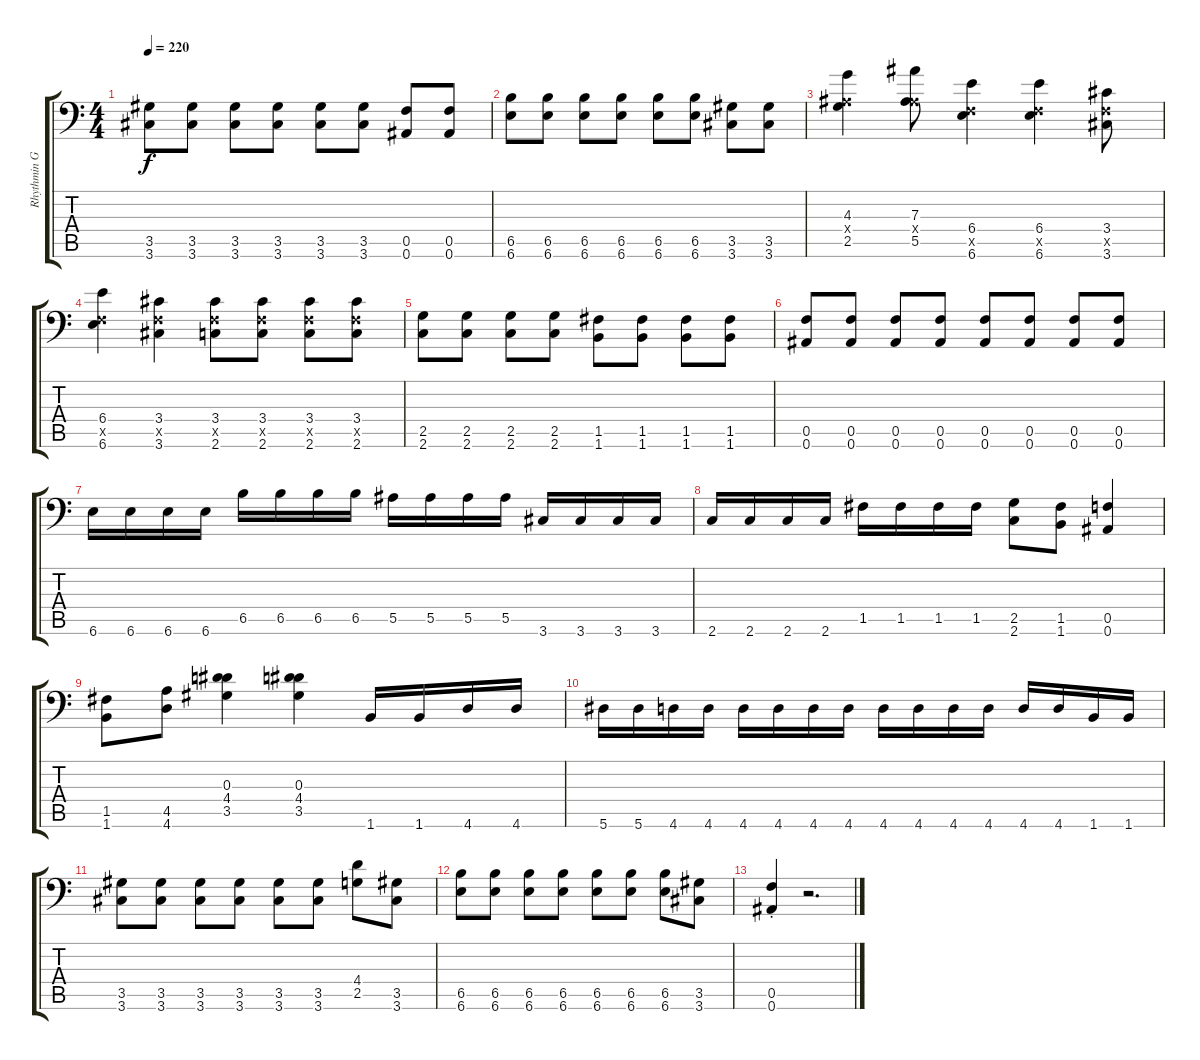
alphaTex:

\track ("Rhythmin Guitar #2" "Rhythmin G") {instrument distortionguitar}
\staff {score tabs}
\tuning (C4 G3 Eb3 Bb2 F2 Bb1) {hide}
\ts (4 4)
\tempo 220
\clef f4
\ks c
(3.5 3.6).8{dy f} (3.5 3.6).8 (3.5 3.6).8 (3.5 3.6).8 (3.5 3.6).8 (3.5 3.6).8 (0.5 0.6).8 (0.5 0.6).8 |
(6.5 6.6).8 (6.5 6.6).8 (6.5 6.6).8 (6.5 6.6).8 (6.5 6.6).8 (6.5 6.6).8 (3.5 3.6).8 (3.5 3.6).8 |
(4.3 0.4{x} 2.5).4 (7.3 0.4{x} 5.5).8 (6.4 0.5{x} 6.6).4 (6.4 0.5{x} 6.6).4 (3.4 0.5{x} 3.6).8 |
(6.4 0.5{x} 6.6).4 (3.4 0.5{x} 3.6).4 (3.4 0.5{x} 2.6).8 (3.4 0.5{x} 2.6).8 (3.4 0.5{x} 2.6).8 (3.4 0.5{x} 2.6).8 |
(2.5 2.6).8 (2.5 2.6).8 (2.5 2.6).8 (2.5 2.6).8 (1.5 1.6).8 (1.5 1.6).8 (1.5 1.6).8 (1.5 1.6).8 |
(0.5 0.6).8 (0.5 0.6).8 (0.5 0.6).8 (0.5 0.6).8 (0.5 0.6).8 (0.5 0.6).8 (0.5 0.6).8 (0.5 0.6).8 |
6.6.16 6.6.16 6.6.16 6.6.16 6.5.16 6.5.16 6.5.16 6.5.16 5.5.16 5.5.16 5.5.16 5.5.16 3.6.16 3.6.16 3.6.16 3.6.16 |
2.6.16 2.6.16 2.6.16 2.6.16 1.5.16 1.5.16 1.5.16 1.5.16 (2.5 2.6).8 (1.5 1.6).8 (0.5 0.6).4 |
(1.5 1.6).8 (4.5 4.6).8 (0.3 4.4 3.5).4 (0.3 4.4 3.5).4 1.6.16 1.6.16 4.6.16 4.6.16 |
5.6.16 5.6.16 4.6.16 4.6.16 4.6.16 4.6.16 4.6.16 4.6.16 4.6.16 4.6.16 4.6.16 4.6.16 4.6.16 4.6.16 1.6.16 1.6.16 |
(3.5 3.6).8 (3.5 3.6).8 (3.5 3.6).8 (3.5 3.6).8 (3.5 3.6).8 (3.5 3.6).8 (4.4 2.5).8 (3.5 3.6).8 |
(6.5 6.6).8 (6.5 6.6).8 (6.5 6.6).8 (6.5 6.6).8 (6.5 6.6).8 (6.5 6.6).8 (6.5 6.6).8 (3.5 3.6).8 |
(0.5{st} 0.6{st}).4 r.2{d}
